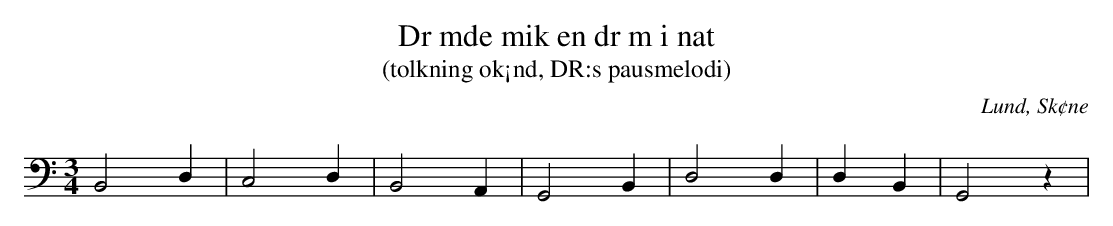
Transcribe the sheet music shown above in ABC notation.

X:1
T:Dr mde mik en dr m i nat
T:(tolkning ok¡nd, DR:s pausmelodi)
O:Lund, Sk¢ne
M:3/4
L:1/4
K:C bass
B,,2D, |C,2 D, |B,,2A,,|G,,2B,,|D,2 D, |D, 2B,,|G,,2z|
